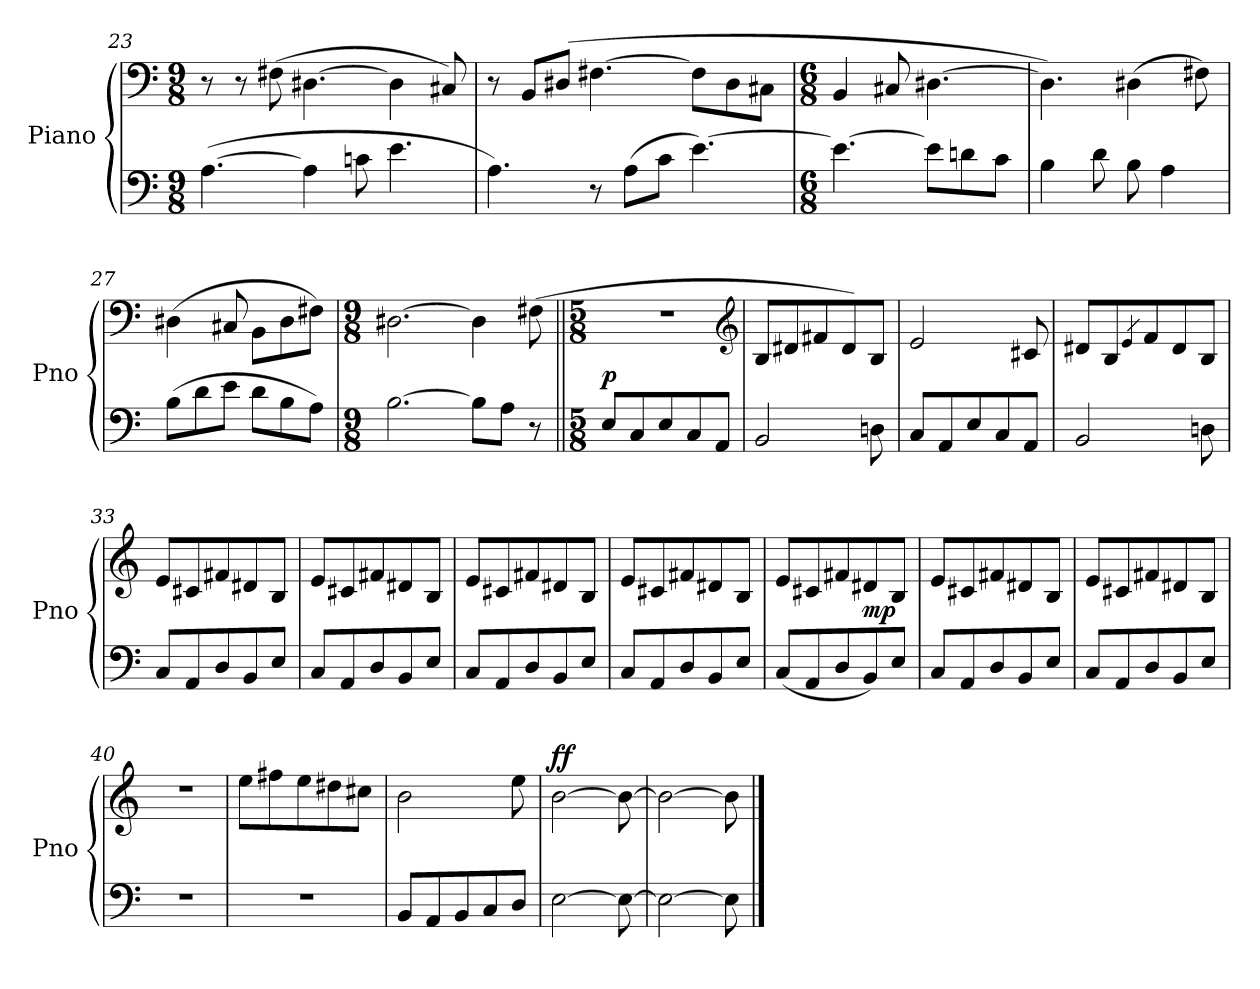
**kern	**dynam	**kern	**dynam
*part2	*part2	*part1	*part1
*staff2	*staff2	*staff1	*staff1
*I"Piano	*	*I"Piano	*
*I'Pno	*	*I'Pno	*
!!LO:LB:g=z
*clefF4	*	*clefF4	*
*M9/8	*	*M9/8	*
=23	=23	=23	=23
([4.A\	.	8r	.
.	.	8r	.
.	.	(8F#X\	.
4A\]	.	[4.D#X\	.
8cn\	.	.	.
4.e\	.	4D#\]	.
.	.	8C#X/)	.
=24	=24	=24	=24
4.A\)	.	8r	.
.	.	8BB/L	.
.	.	(8D#X/J	.
8r	.	[4.F#X\	.
(8A\L	.	.	.
8c\J	.	.	.
[4.e\)	.	8F#\L]	.
.	.	8D#\	.
.	.	8C#X\J	.
=25	=25	=25	=25
*M6/8	*	*M6/8	*
4.e\_	.	4BB/	.
.	.	8C#X/	.
8e\L]	.	[4.D#X\	.
8dn\	.	.	.
8c\J	.	.	.
=26	=26	=26	=26
4B\	.	4.D#\])	.
8d\	.	.	.
8B\	.	(4D#X\	.
4A\	.	.	.
.	.	8F#X\)	.
=27	=27	=27	=27
(8B\L	.	(4D#X\	.
8d\	.	.	.
8e\J	.	8C#X/	.
8d\L	.	8BB\L	.
8B\	.	8D#\	.
8A\J)	.	8F#X\J)	.
!!LO:LB:g=z
=28	=28	=28	=28
*M9/8	*	*M9/8	*
[2.B\	.	[2.D#X\	.
8B\L]	.	4D#\]	.
8A\J	.	.	.
8r	.	(8F#X\	.
=29||	=29||	=29||	=29||
*M5/8	*	*M5/8	*
!	!LO:DY:a	!LO:N:vis=1	!
8E/L	p	8%5r	.
8C/	.	.	.
8E/	.	.	.
8C/	.	.	.
8AA/J	.	.	.
*	*	*clefG2	*
=30	=30	=30	=30
2BB/	.	8B/L	.
.	.	8d#X/	.
.	.	8f#X/	.
.	.	8d#/)	.
8Dn\	.	8B/J	.
=31	=31	=31	=31
8C/L	.	2e/	.
8AA/	.	.	.
8E/	.	.	.
8C/	.	.	.
8AA/J	.	8c#X/	.
=32	=32	=32	=32
2BB/	.	8d#X/L	.
.	.	8B/J	.
.	.	4qe/	.
.	.	8f/	.
.	.	8d#/	.
8Dn\	.	8B/J	.
=33	=33	=33	=33
8C/L	.	8e/L	.
8AA/	.	8c#X/	.
8D/	.	8f#X/	.
8BB/	.	8d#X/	.
8E/J	.	8B/J	.
!!LO:LB:g=z
=34	=34	=34	=34
8C/L	.	8e/L	.
8AA/	.	8c#X/	.
8D/	.	8f#X/	.
8BB/	.	8d#X/	.
8E/J	.	8B/J	.
=35	=35	=35	=35
8C/L	.	8e/L	.
8AA/	.	8c#X/	.
8D/	.	8f#X/	.
8BB/	.	8d#X/	.
8E/J	.	8B/J	.
=36	=36	=36	=36
8C/L	.	8e/L	.
8AA/	.	8c#X/	.
8D/	.	8f#X/	.
8BB/	.	8d#X/	.
8E/J	.	8B/J	.
=37	=37	=37	=37
(8C/L	.	8e/L	.
8AA/	.	8c#X/	.
8D/	.	8f#X/	.
!	!LO:DY:a	!	!
8BB/)	mp	8d#X/	.
8E/J	.	8B/J	.
=38	=38	=38	=38
8C/L	.	8e/L	.
8AA/	.	8c#X/	.
8D/	.	8f#X/	.
8BB/	.	8d#X/	.
8E/J	.	8B/J	.
!!LO:LB:g=z
=39	=39	=39	=39
8C/L	.	8e/L	.
8AA/	.	8c#X/	.
8D/	.	8f#X/	.
8BB/	.	8d#X/	.
8E/J	.	8B/J	.
=40	=40	=40	=40
!LO:N:vis=1	!	!LO:N:vis=1	!
8%5r	.	8%5r	.
=41	=41	=41	=41
!LO:N:vis=1	!	!	!
8%5r	.	8ee\L	.
.	.	8ff#X\	.
.	.	8ee\	.
.	.	8dd#X\	.
.	.	8cc#X\J	.
=42	=42	=42	=42
8BB/L	.	2b\	.
8AA/	.	.	.
8BB/	.	.	.
8C/	.	.	.
8D/J	.	8ee\	.
=43	=43	=43	=43
!	!	!	!LO:DY:a
[2E\	.	[2b\	ff
8E\_	.	8b\_	.
=44	=44	=44	=44
2E\_	.	2b\_	.
8E\]	.	8b\]	.
==	==	==	==
*-	*-	*-	*-
